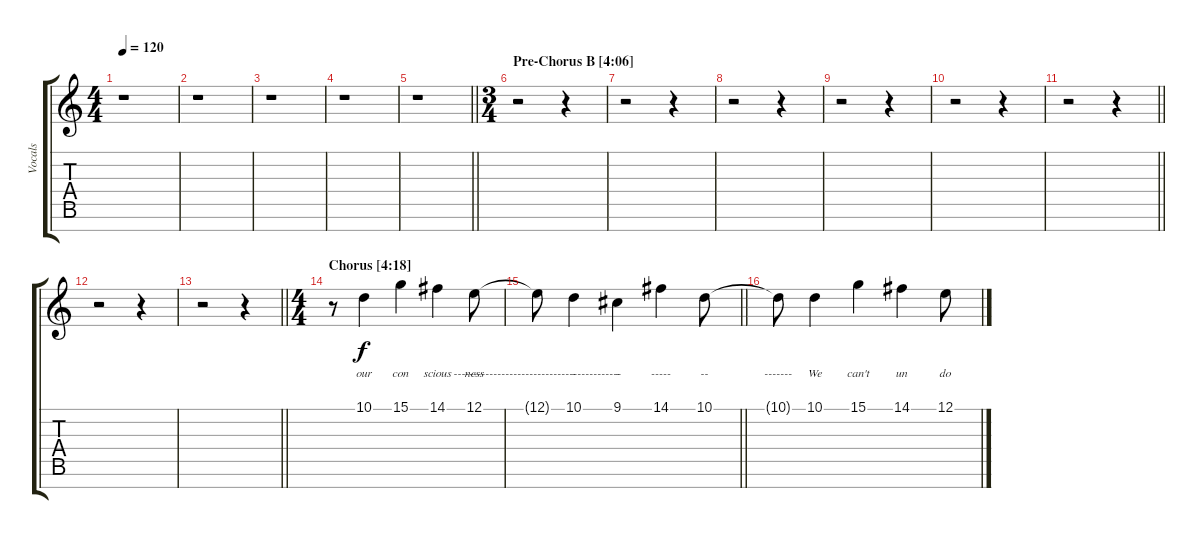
\track ("Vocals" "Vocals") {instrument synthvoice}
\staff {score tabs}
\tuning (E4 B3 G3 D3 A2 E2 B1) {hide}
\ts (4 4)
\tempo 120
\clef g2
\ks c
r.1{dy f} |
r.1 |
r.1 |
r.1 |
\barLineRight lightlight
r.1 |
\ts (3 4)
\section ("" "Pre-Chorus B [4:06]")
r.2 r.4 |
r.2 r.4 |
r.2 r.4 |
r.2 r.4 |
r.2 r.4 |
\barLineRight lightlight
r.2 r.4 |
r.2 r.4 |
\barLineRight lightlight
r.2 r.4 |
\ts (4 4)
\section ("" "Chorus [4:18]")
r.8 10.1.4{lyrics (0 "") lyrics (1 "our") lyrics (2 "") lyrics (3 "") lyrics (4 "")} 15.1.4{lyrics (0 "") lyrics (1 "con") lyrics (2 "") lyrics (3 "") lyrics (4 "")} 14.1.4{lyrics (0 "") lyrics (1 "scious") lyrics (2 "") lyrics (3 "") lyrics (4 "")} 12.1.8{lyrics (0 "") lyrics (1 "ness") lyrics (2 "") lyrics (3 "") lyrics (4 "")} |
\barLineRight lightlight
12.1{t}.8{lyrics (0 "") lyrics (1 "------------------------------------------") lyrics (2 "") lyrics (3 "") lyrics (4 "")} 10.1.4{lyrics (0 "") lyrics (1 "-") lyrics (2 "") lyrics (3 "") lyrics (4 "")} 9.1.4{lyrics (0 "") lyrics (1 "-") lyrics (2 "") lyrics (3 "") lyrics (4 "")} 14.1.4{lyrics (0 "") lyrics (1 "-----") lyrics (2 "") lyrics (3 "") lyrics (4 "")} 10.1.8{lyrics (0 "") lyrics (1 "--") lyrics (2 "") lyrics (3 "") lyrics (4 "")} |
10.1{t}.8{lyrics (0 "") lyrics (1 "-------") lyrics (2 "") lyrics (3 "") lyrics (4 "")} 10.1.4{lyrics (0 "") lyrics (1 "We") lyrics (2 "") lyrics (3 "") lyrics (4 "")} 15.1.4{lyrics (0 "") lyrics (1 "can't") lyrics (2 "") lyrics (3 "") lyrics (4 "")} 14.1.4{lyrics (0 "") lyrics (1 "un") lyrics (2 "") lyrics (3 "") lyrics (4 "")} 12.1.8{lyrics (0 "") lyrics (1 "do") lyrics (2 "") lyrics (3 "") lyrics (4 "")}
